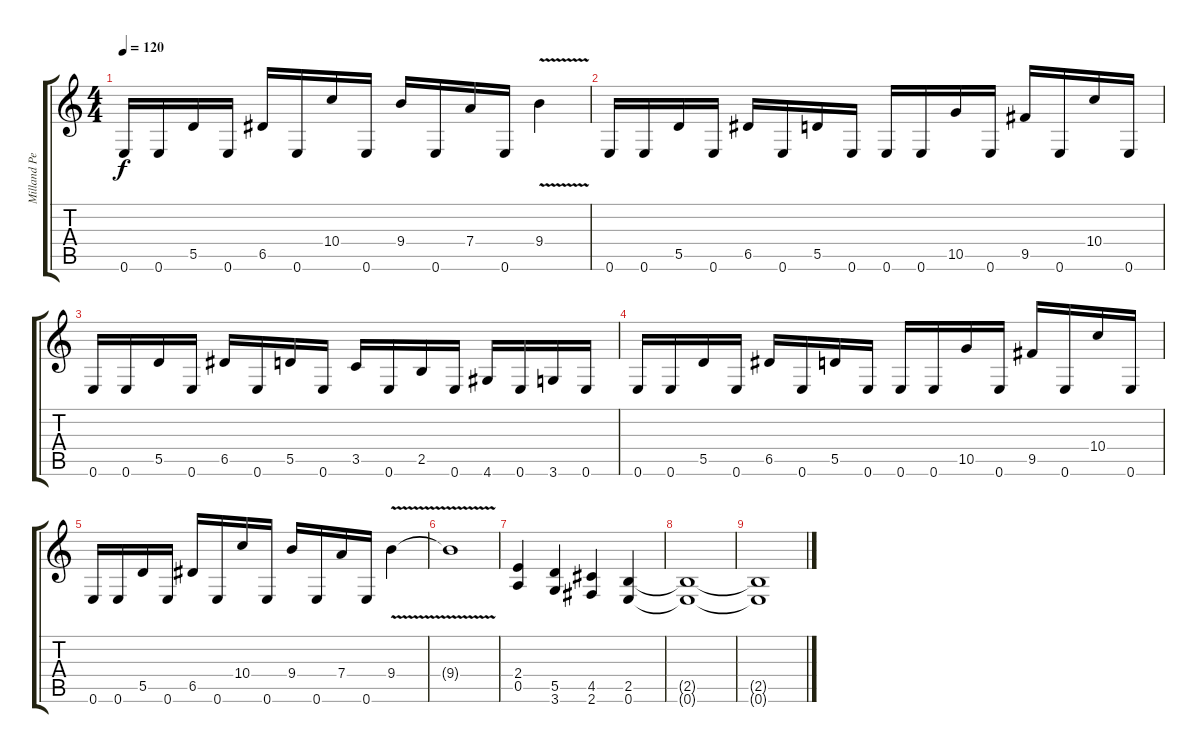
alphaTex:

\track ("Milland Petrozza" "Milland Pe") {instrument distortionguitar}
\staff {score tabs}
\tuning (E4 B3 G3 D3 A2 E2) {hide}
\ts (4 4)
\tempo 120
\clef g2
\ks c
0.6.16{dy f} 0.6.16 5.5.16 0.6.16 6.5.16 0.6.16 10.4.16 0.6.16 9.4.16 0.6.16 7.4.16 0.6.16 9.4{v}.4 |
0.6.16 0.6.16 5.5.16 0.6.16 6.5.16 0.6.16 5.5.16 0.6.16 0.6.16 0.6.16 10.5.16 0.6.16 9.5.16 0.6.16 10.4.16 0.6.16 |
0.6.16 0.6.16 5.5.16 0.6.16 6.5.16 0.6.16 5.5.16 0.6.16 3.5.16 0.6.16 2.5.16 0.6.16 4.6.16 0.6.16 3.6.16 0.6.16 |
0.6.16 0.6.16 5.5.16 0.6.16 6.5.16 0.6.16 5.5.16 0.6.16 0.6.16 0.6.16 10.5.16 0.6.16 9.5.16 0.6.16 10.4.16 0.6.16 |
0.6.16 0.6.16 5.5.16 0.6.16 6.5.16 0.6.16 10.4.16 0.6.16 9.4.16 0.6.16 7.4.16 0.6.16 9.4{v}.4 |
9.4{t}.1 |
(2.4 0.5).4 (5.5 3.6).4 (4.5 2.6).4 (2.5 0.6).4 |
(2.5{t} 0.6{t}).1 |
(2.5{t} 0.6{t}).1
